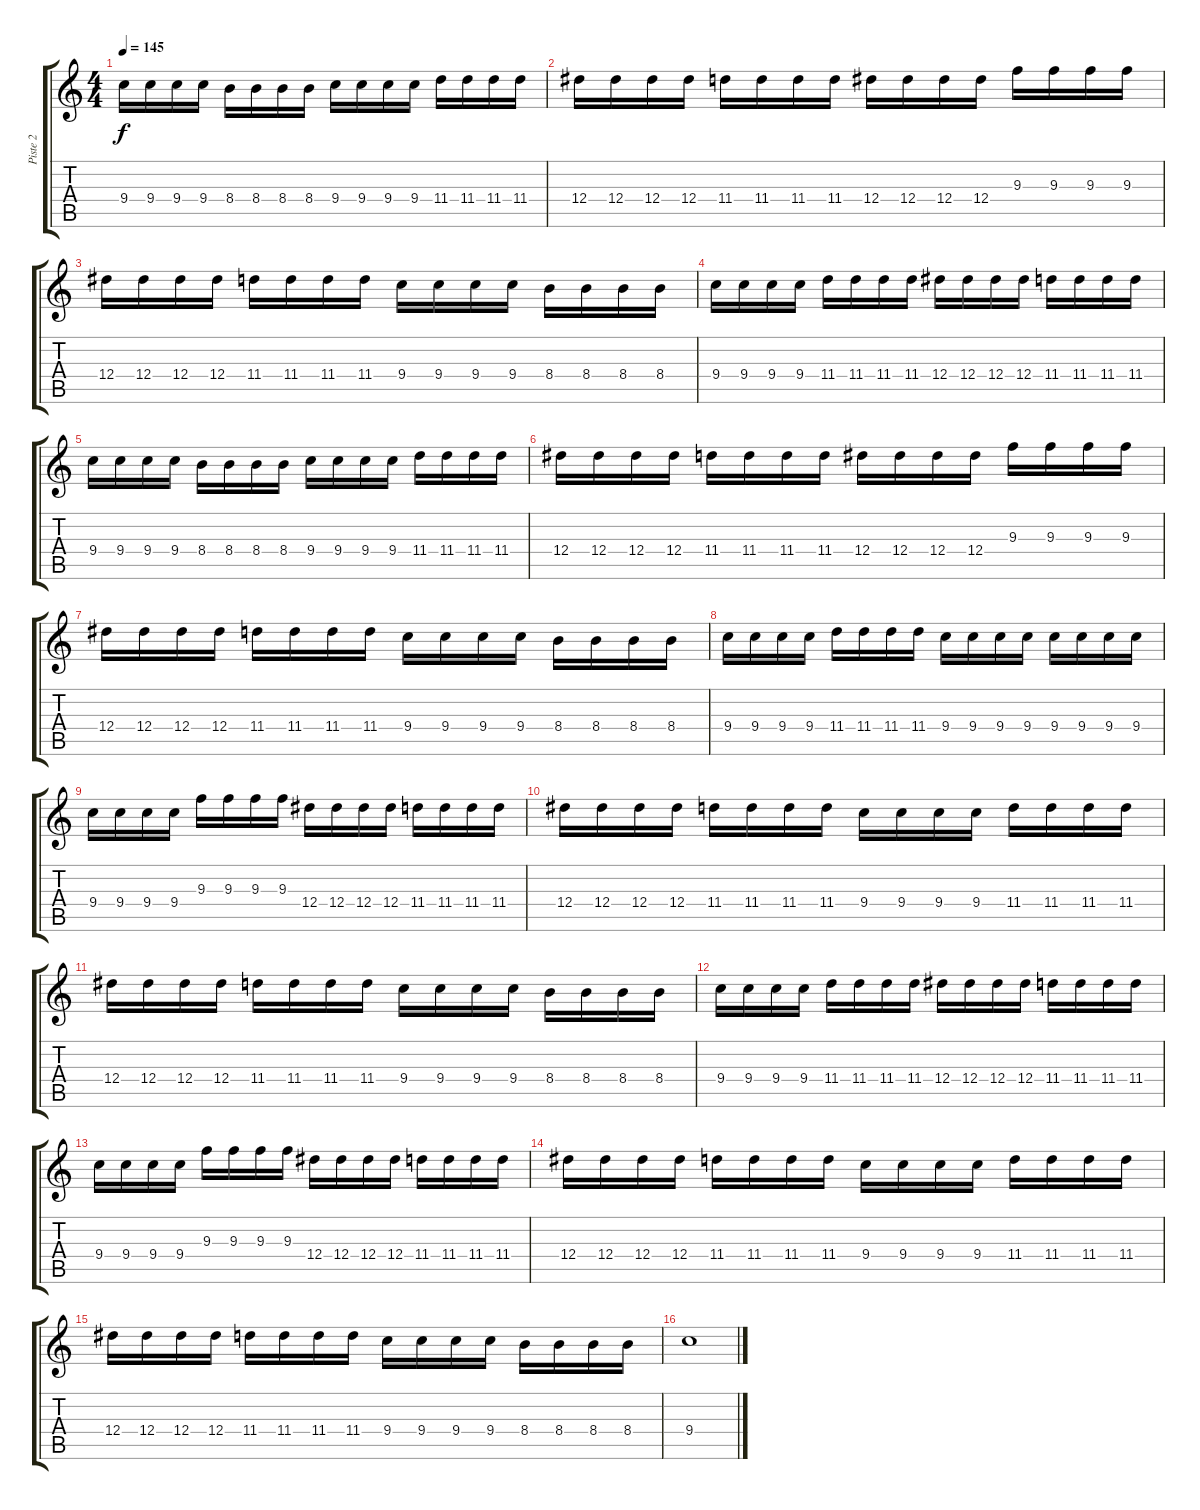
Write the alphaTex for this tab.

\track ("Piste 2" "Piste 2") {instrument electricguitarclean}
\staff {score tabs}
\tuning (F4 C4 Ab3 Eb3 Bb2 F2) {hide}
\ts (4 4)
\tempo 145
\clef g2
\ks c
9.4.16{dy f} 9.4.16 9.4.16 9.4.16 8.4.16 8.4.16 8.4.16 8.4.16 9.4.16 9.4.16 9.4.16 9.4.16 11.4.16 11.4.16 11.4.16 11.4.16 |
12.4.16 12.4.16 12.4.16 12.4.16 11.4.16 11.4.16 11.4.16 11.4.16 12.4.16 12.4.16 12.4.16 12.4.16 9.3.16 9.3.16 9.3.16 9.3.16 |
12.4.16 12.4.16 12.4.16 12.4.16 11.4.16 11.4.16 11.4.16 11.4.16 9.4.16 9.4.16 9.4.16 9.4.16 8.4.16 8.4.16 8.4.16 8.4.16 |
9.4.16 9.4.16 9.4.16 9.4.16 11.4.16 11.4.16 11.4.16 11.4.16 12.4.16 12.4.16 12.4.16 12.4.16 11.4.16 11.4.16 11.4.16 11.4.16 |
9.4.16 9.4.16 9.4.16 9.4.16 8.4.16 8.4.16 8.4.16 8.4.16 9.4.16 9.4.16 9.4.16 9.4.16 11.4.16 11.4.16 11.4.16 11.4.16 |
12.4.16 12.4.16 12.4.16 12.4.16 11.4.16 11.4.16 11.4.16 11.4.16 12.4.16 12.4.16 12.4.16 12.4.16 9.3.16 9.3.16 9.3.16 9.3.16 |
12.4.16 12.4.16 12.4.16 12.4.16 11.4.16 11.4.16 11.4.16 11.4.16 9.4.16 9.4.16 9.4.16 9.4.16 8.4.16 8.4.16 8.4.16 8.4.16 |
9.4.16 9.4.16 9.4.16 9.4.16 11.4.16 11.4.16 11.4.16 11.4.16 9.4.16 9.4.16 9.4.16 9.4.16 9.4.16 9.4.16 9.4.16 9.4.16 |
9.4.16 9.4.16 9.4.16 9.4.16 9.3.16 9.3.16 9.3.16 9.3.16 12.4.16 12.4.16 12.4.16 12.4.16 11.4.16 11.4.16 11.4.16 11.4.16 |
12.4.16 12.4.16 12.4.16 12.4.16 11.4.16 11.4.16 11.4.16 11.4.16 9.4.16 9.4.16 9.4.16 9.4.16 11.4.16 11.4.16 11.4.16 11.4.16 |
12.4.16 12.4.16 12.4.16 12.4.16 11.4.16 11.4.16 11.4.16 11.4.16 9.4.16 9.4.16 9.4.16 9.4.16 8.4.16 8.4.16 8.4.16 8.4.16 |
9.4.16 9.4.16 9.4.16 9.4.16 11.4.16 11.4.16 11.4.16 11.4.16 12.4.16 12.4.16 12.4.16 12.4.16 11.4.16 11.4.16 11.4.16 11.4.16 |
9.4.16 9.4.16 9.4.16 9.4.16 9.3.16 9.3.16 9.3.16 9.3.16 12.4.16 12.4.16 12.4.16 12.4.16 11.4.16 11.4.16 11.4.16 11.4.16 |
12.4.16 12.4.16 12.4.16 12.4.16 11.4.16 11.4.16 11.4.16 11.4.16 9.4.16 9.4.16 9.4.16 9.4.16 11.4.16 11.4.16 11.4.16 11.4.16 |
12.4.16 12.4.16 12.4.16 12.4.16 11.4.16 11.4.16 11.4.16 11.4.16 9.4.16 9.4.16 9.4.16 9.4.16 8.4.16 8.4.16 8.4.16 8.4.16 |
9.4.1
